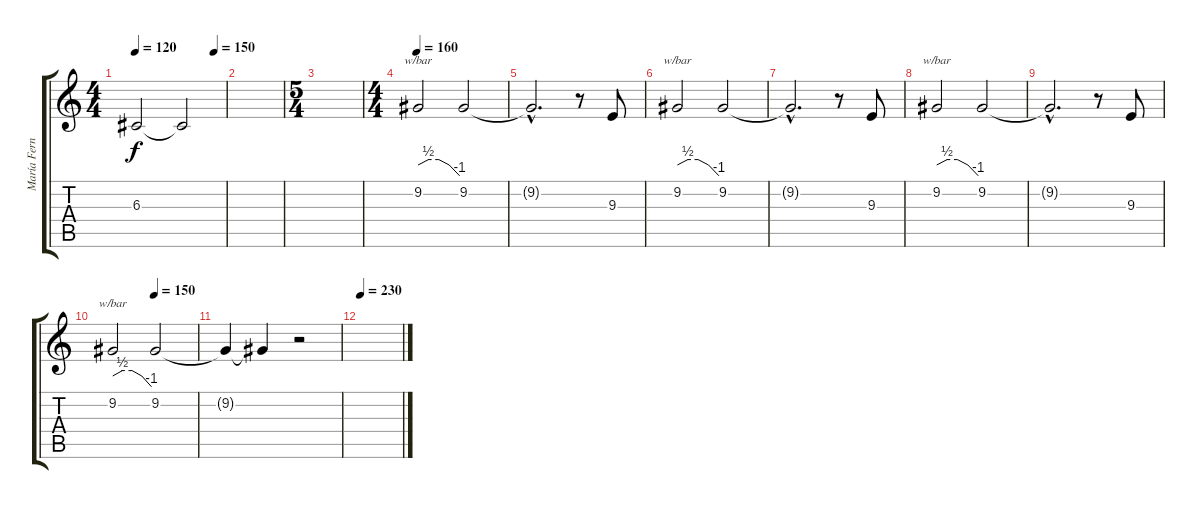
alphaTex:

\track ("María Fernanda (voz)" "María Fern") {instrument lead3calliope}
\staff {score tabs}
\tuning (E4 B3 G3 D3 A2 E2) {hide}
\ts (4 4)
\tempo 120
\tempo (150 0.875)
\clef g2
\ks c
6.3{t}.2{dy f volume 8} 6.3{t}.2{volume 6} |
|
\ts (5 4)
|
\ts (4 4)
\tempo 160
9.2.2{tbe (custom default 0 0 15 2 30 2 45 0 60 -4) volume 10} 9.2.2 |
9.2{hac t}.2{d} r.8 9.3.8 |
9.2.2{tbe (custom default 0 0 15 2 30 2 45 0 60 -4)} 9.2.2 |
9.2{hac t}.2{d} r.8 9.3.8 |
9.2.2{tbe (custom default 0 0 15 2 30 2 45 0 60 -4)} 9.2.2 |
9.2{hac t}.2{d} r.8 9.3.8 |
\tempo (150 0.5)
9.2.2{tbe (custom default 0 0 15 2 30 2 45 0 60 -4)} 9.2.2 |
9.2{t}.4{volume 9} 9.2{t}.4{volume 8} r.2 |
\tempo 230
